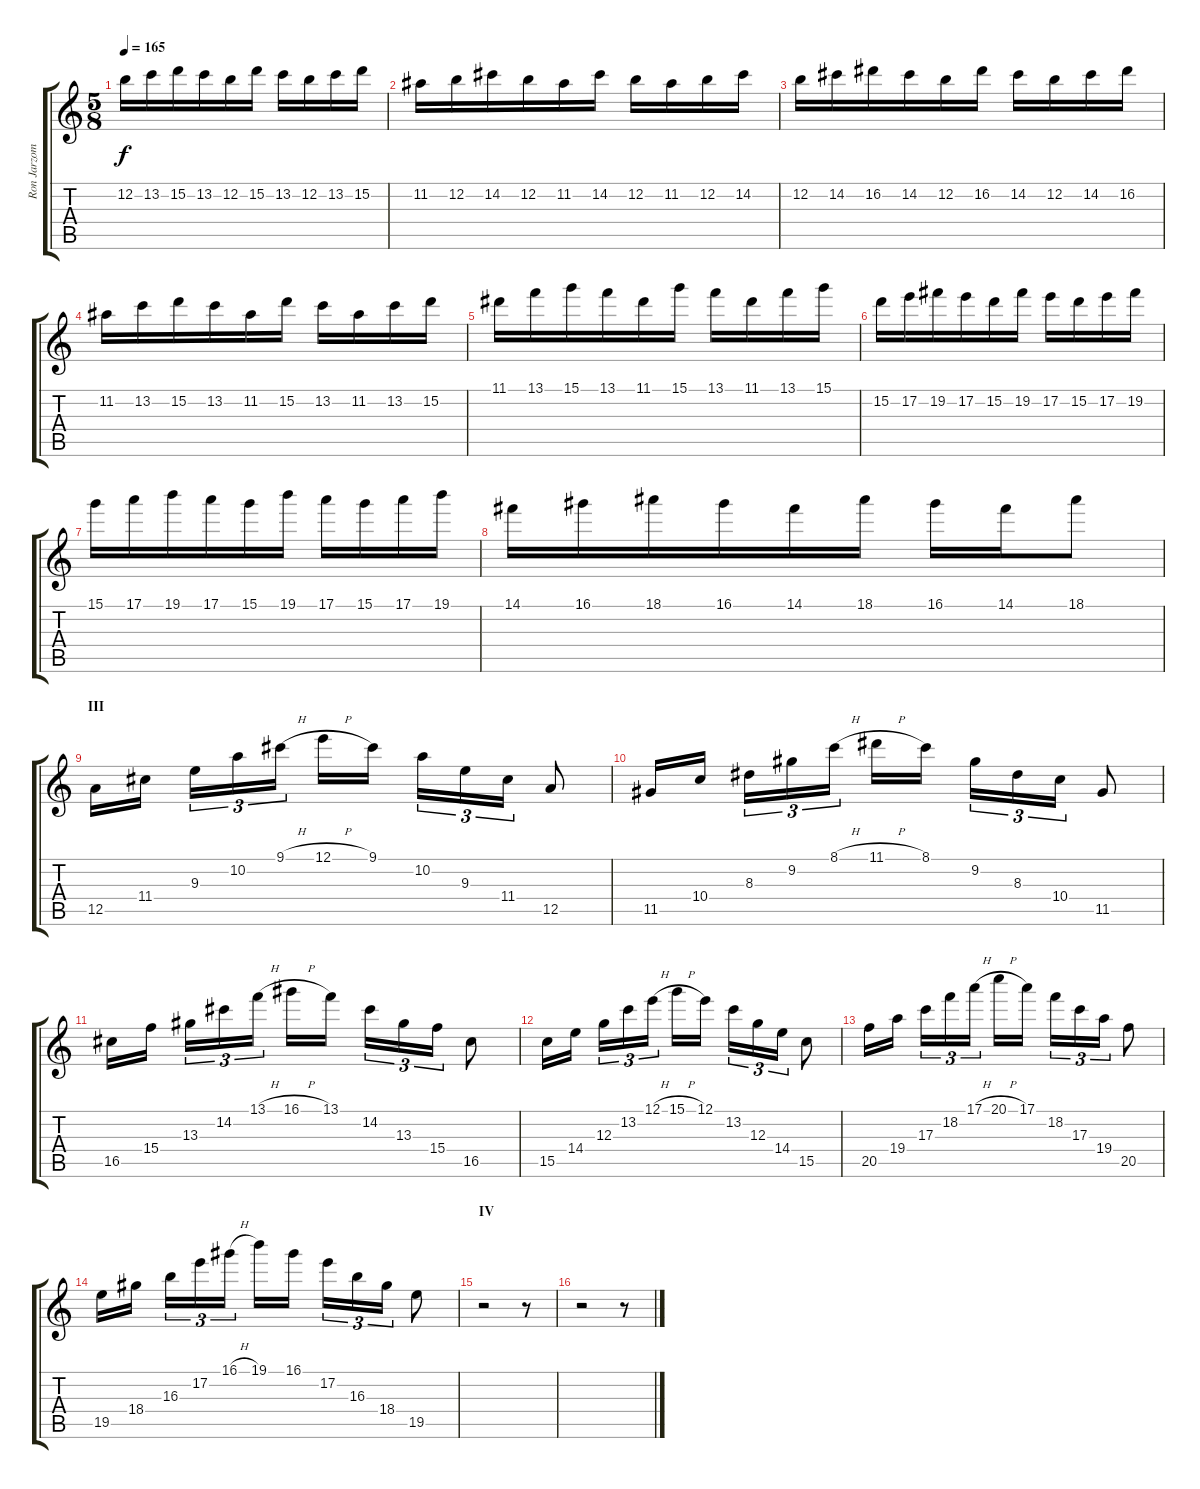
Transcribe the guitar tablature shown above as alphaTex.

\track ("Ron Jarzombek" "Ron Jarzom") {instrument distortionguitar}
\staff {score tabs}
\tuning (E4 B3 G3 D3 A2 E2) {hide}
\ts (5 8)
\tempo 165
\clef g2
\ks c
12.2.16{dy f} 13.2.16 15.2.16 13.2.16 12.2.16 15.2.16 13.2.16 12.2.16 13.2.16 15.2.16 |
11.2.16 12.2.16 14.2.16 12.2.16 11.2.16 14.2.16 12.2.16 11.2.16 12.2.16 14.2.16 |
12.2.16 14.2.16 16.2.16 14.2.16 12.2.16 16.2.16 14.2.16 12.2.16 14.2.16 16.2.16 |
11.2.16 13.2.16 15.2.16 13.2.16 11.2.16 15.2.16 13.2.16 11.2.16 13.2.16 15.2.16 |
11.1.16 13.1.16 15.1.16 13.1.16 11.1.16 15.1.16 13.1.16 11.1.16 13.1.16 15.1.16 |
15.2.16 17.2.16 19.2.16 17.2.16 15.2.16 19.2.16 17.2.16 15.2.16 17.2.16 19.2.16 |
15.1.16 17.1.16 19.1.16 17.1.16 15.1.16 19.1.16 17.1.16 15.1.16 17.1.16 19.1.16 |
14.1.16 16.1.16 18.1.16 16.1.16 14.1.16 18.1.16 16.1.16 14.1.16 18.1.8 |
\section ("" "III")
12.5.16{volume 14 balance 8} 11.4.16 9.3.16{tu (3 2)} 10.2.16{tu (3 2)} 9.1{h}.16{tu (3 2)} 12.1{h}.16 9.1.16 10.2.16{tu (3 2)} 9.3.16{tu (3 2)} 11.4.16{tu (3 2)} 12.5.8 |
11.5.16 10.4.16 8.3.16{tu (3 2)} 9.2.16{tu (3 2)} 8.1{h}.16{tu (3 2)} 11.1{h}.16 8.1.16 9.2.16{tu (3 2)} 8.3.16{tu (3 2)} 10.4.16{tu (3 2)} 11.5.8 |
16.5.16 15.4.16 13.3.16{tu (3 2)} 14.2.16{tu (3 2)} 13.1{h}.16{tu (3 2)} 16.1{h}.16 13.1.16 14.2.16{tu (3 2)} 13.3.16{tu (3 2)} 15.4.16{tu (3 2)} 16.5.8 |
15.5.16 14.4.16 12.3.16{tu (3 2)} 13.2.16{tu (3 2)} 12.1{h}.16{tu (3 2)} 15.1{h}.16 12.1.16 13.2.16{tu (3 2)} 12.3.16{tu (3 2)} 14.4.16{tu (3 2)} 15.5.8 |
20.5.16 19.4.16 17.3.16{tu (3 2)} 18.2.16{tu (3 2)} 17.1{h}.16{tu (3 2)} 20.1{h}.16 17.1.16 18.2.16{tu (3 2)} 17.3.16{tu (3 2)} 19.4.16{tu (3 2)} 20.5.8 |
19.5.16 18.4.16 16.3.16{tu (3 2)} 17.2.16{tu (3 2)} 16.1{h}.16{tu (3 2)} 19.1.16 16.1.16 17.2.16{tu (3 2)} 16.3.16{tu (3 2)} 18.4.16{tu (3 2)} 19.5.8 |
\section ("" "IV")
r.2 r.8 |
r.2 r.8
